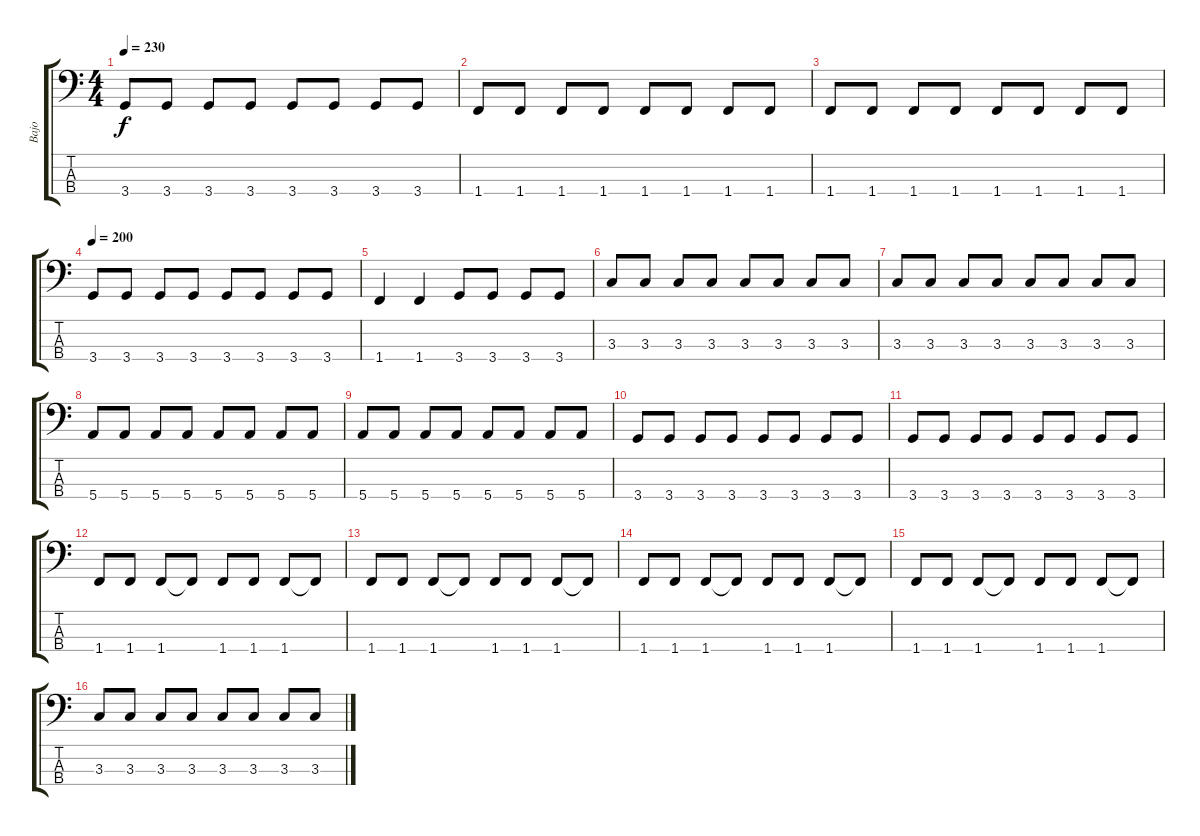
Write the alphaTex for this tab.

\track ("Bajo" "Bajo") {instrument electricbasspick}
\staff {score tabs}
\tuning (G2 D2 A1 E1) {hide}
\ts (4 4)
\tempo 230
\clef f4
\ks c
3.4.8{dy f} 3.4.8 3.4.8 3.4.8 3.4.8 3.4.8 3.4.8 3.4.8 |
1.4.8 1.4.8 1.4.8 1.4.8 1.4.8 1.4.8 1.4.8 1.4.8 |
1.4.8 1.4.8 1.4.8 1.4.8 1.4.8 1.4.8 1.4.8 1.4.8 |
\tempo 200
3.4.8 3.4.8 3.4.8 3.4.8 3.4.8 3.4.8 3.4.8 3.4.8 |
1.4.4 1.4.4 3.4.8 3.4.8 3.4.8 3.4.8 |
3.3.8 3.3.8 3.3.8 3.3.8 3.3.8 3.3.8 3.3.8 3.3.8 |
3.3.8 3.3.8 3.3.8 3.3.8 3.3.8 3.3.8 3.3.8 3.3.8 |
5.4.8 5.4.8 5.4.8 5.4.8 5.4.8 5.4.8 5.4.8 5.4.8 |
5.4.8 5.4.8 5.4.8 5.4.8 5.4.8 5.4.8 5.4.8 5.4.8 |
3.4.8 3.4.8 3.4.8 3.4.8 3.4.8 3.4.8 3.4.8 3.4.8 |
3.4.8 3.4.8 3.4.8 3.4.8 3.4.8 3.4.8 3.4.8 3.4.8 |
1.4.8 1.4.8 1.4.8 1.4{t}.8 1.4.8 1.4.8 1.4.8 1.4{t}.8 |
1.4.8 1.4.8 1.4.8 1.4{t}.8 1.4.8 1.4.8 1.4.8 1.4{t}.8 |
1.4.8 1.4.8 1.4.8 1.4{t}.8 1.4.8 1.4.8 1.4.8 1.4{t}.8 |
1.4.8 1.4.8 1.4.8 1.4{t}.8 1.4.8 1.4.8 1.4.8 1.4{t}.8 |
3.3.8 3.3.8 3.3.8 3.3.8 3.3.8 3.3.8 3.3.8 3.3.8
